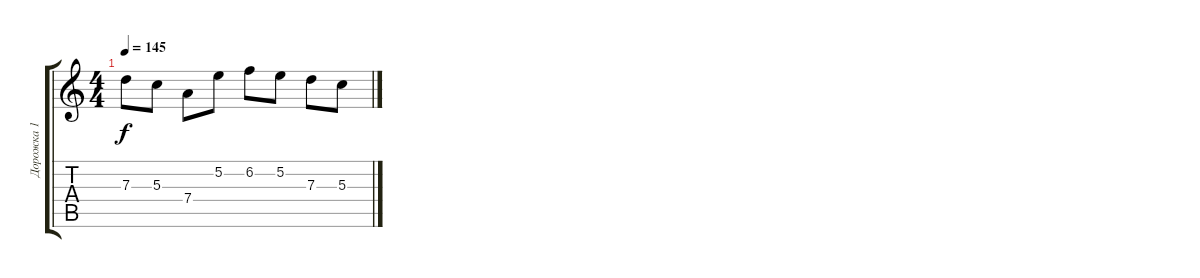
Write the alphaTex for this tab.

\track ("Дорожка 1" "Дорожка 1") {instrument distortionguitar}
\staff {score tabs}
\tuning (E4 B3 G3 D3 A2 E2) {hide}
\ts (4 4)
\tempo 145
\clef g2
\ks c
7.3.8{dy f} 5.3.8 7.4.8 5.2.8 6.2.8 5.2.8 7.3.8 5.3.8
